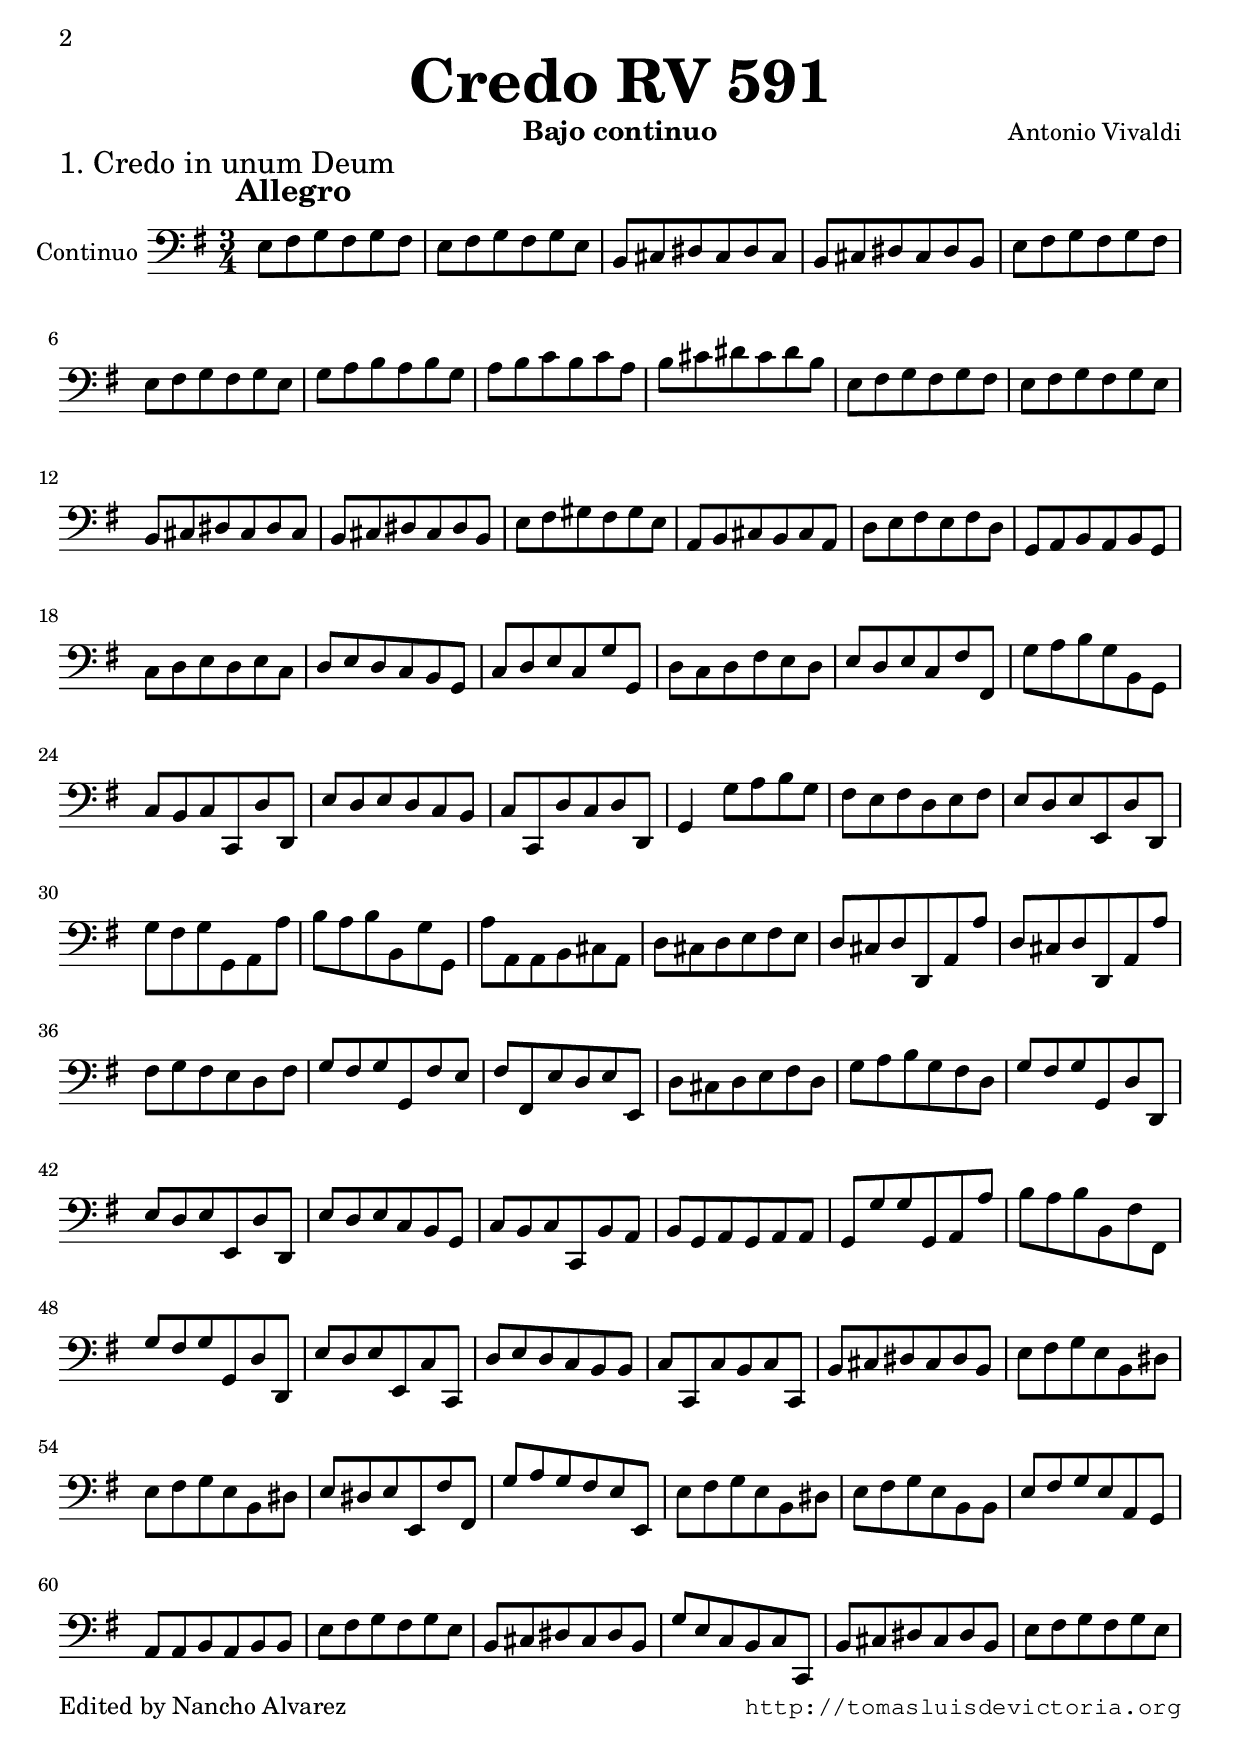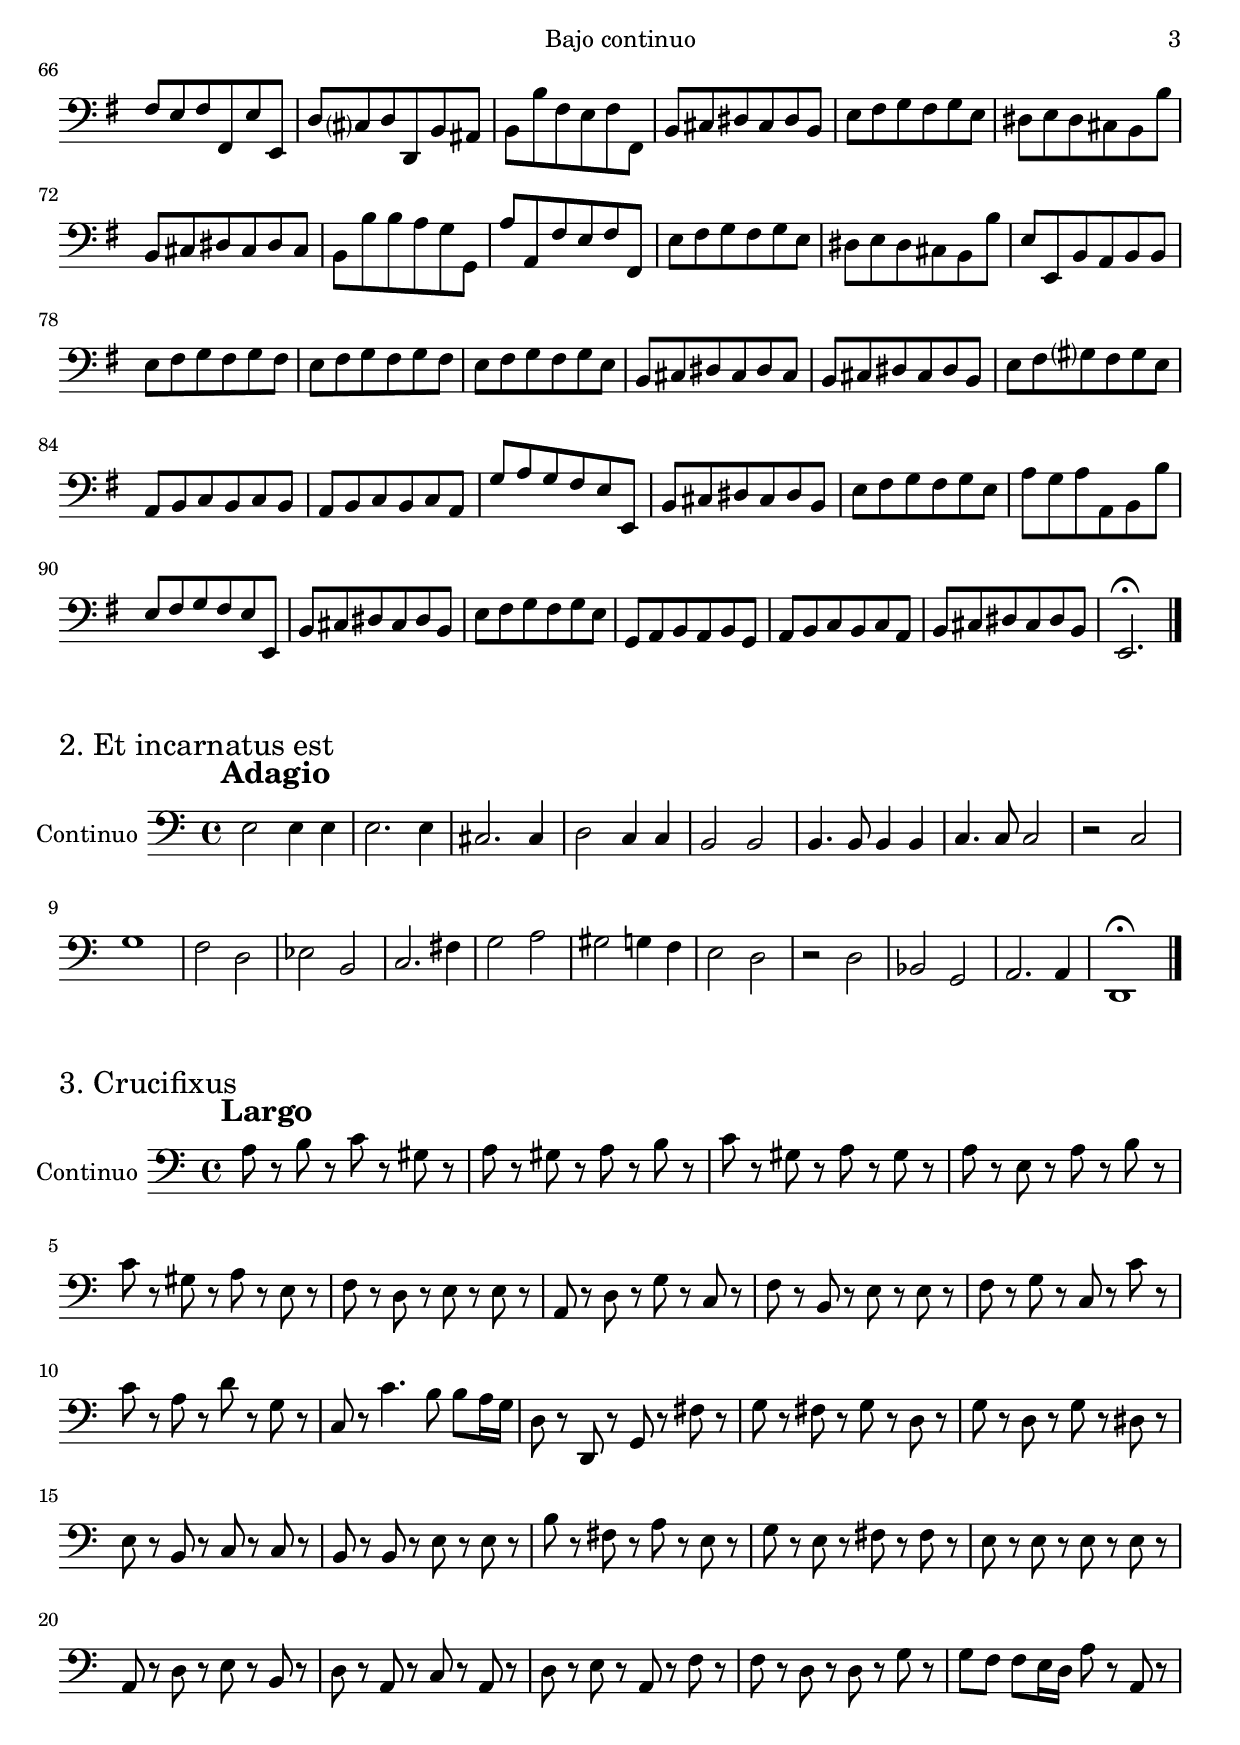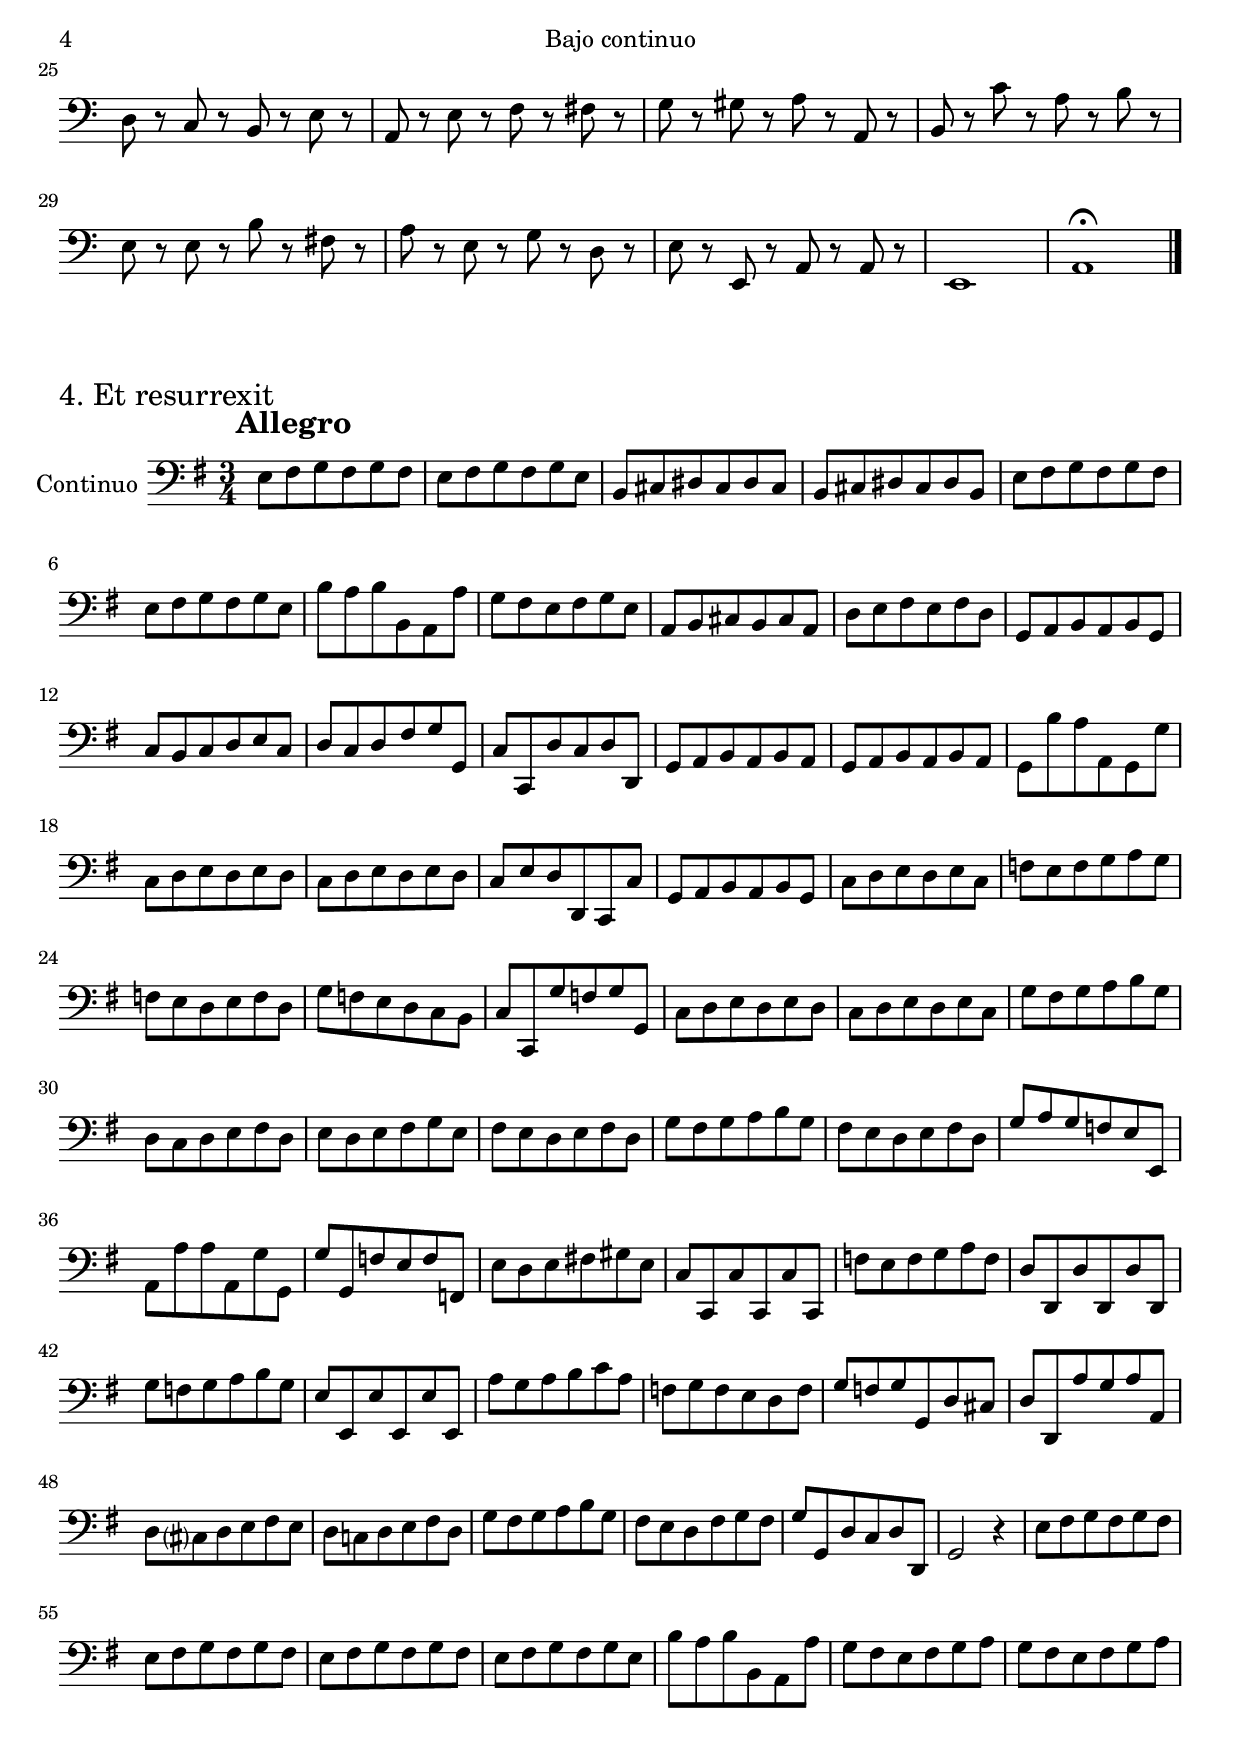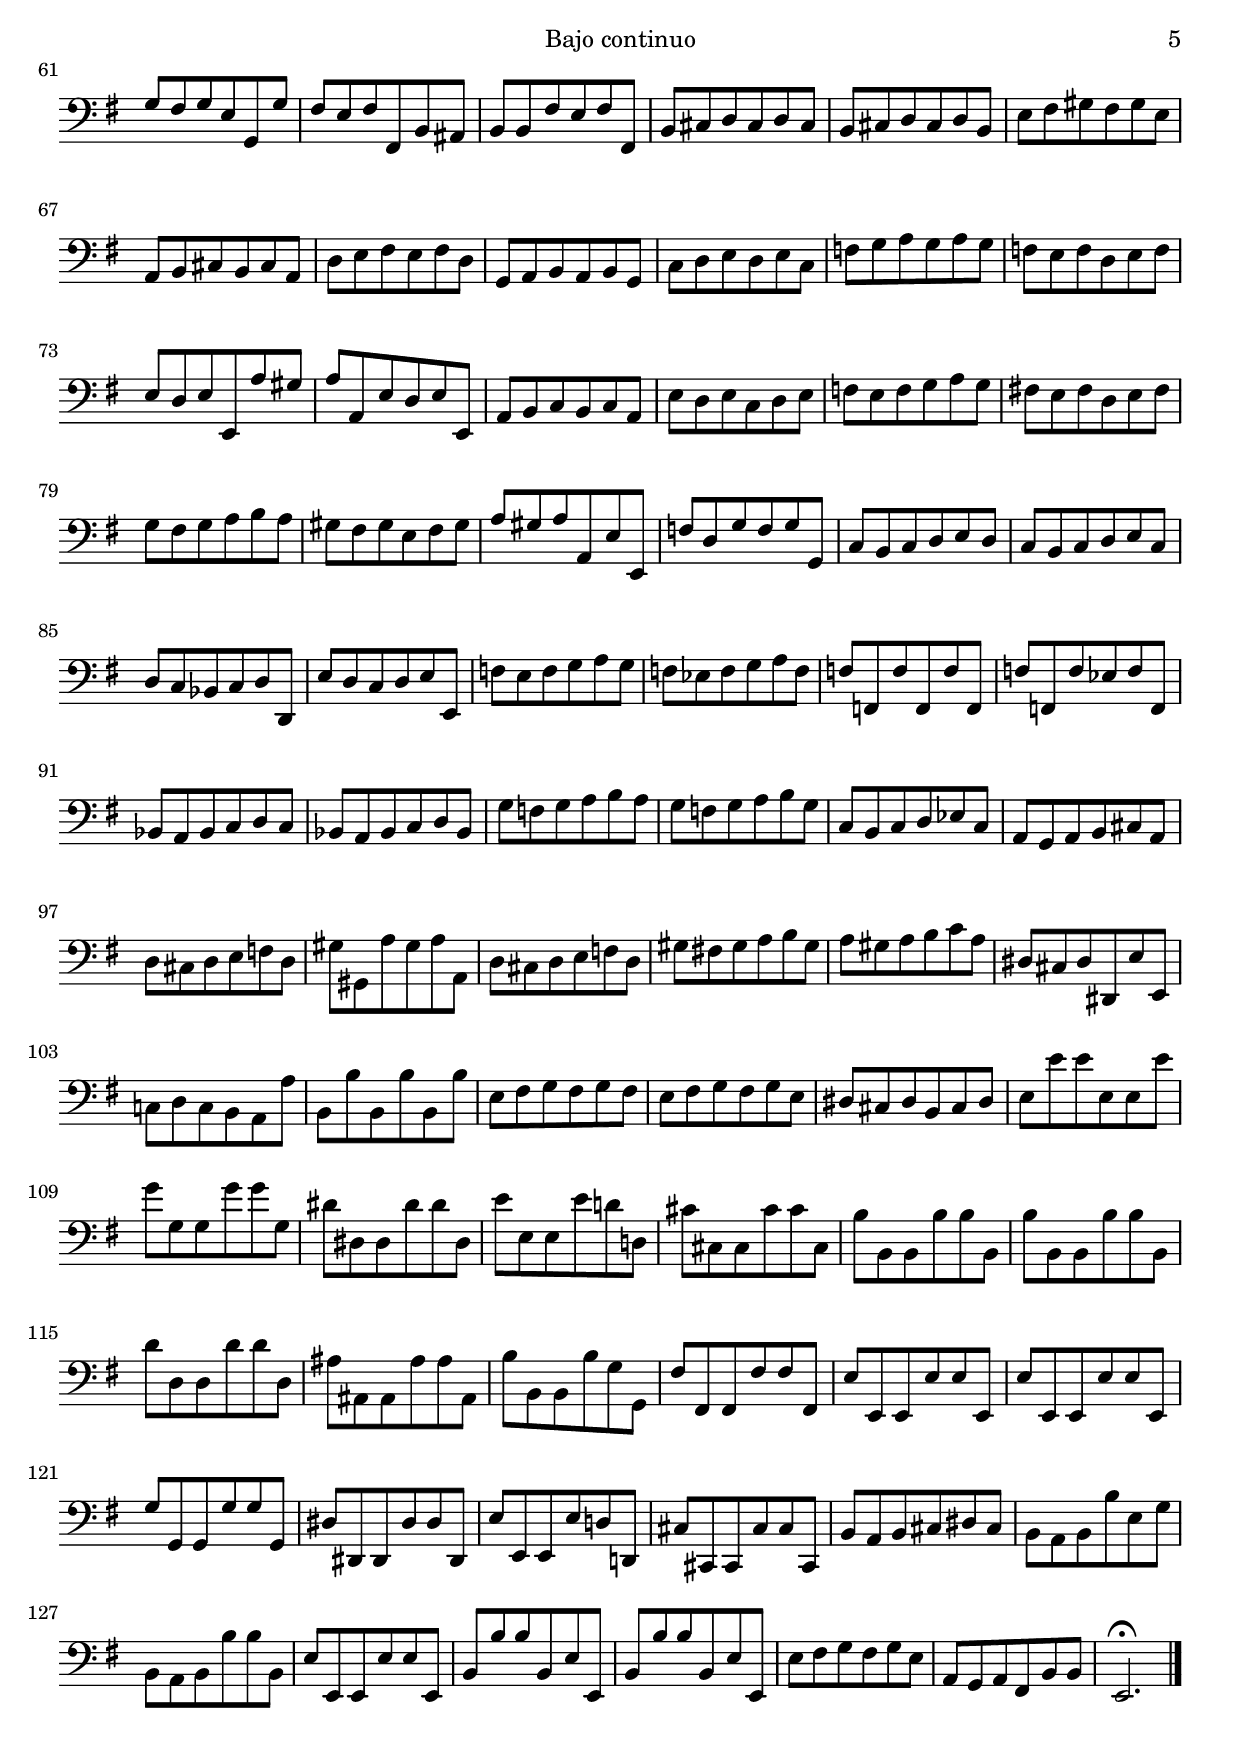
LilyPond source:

\version "2.11.32"

#(set-default-paper-size "a4")
#(set-global-staff-size 21)
#(ly:set-option 'point-and-click #f)
%nomobile

ss=\once \set suggestAccidentals = ##t


\header {
	title=\markup{\bigger \bigger \bigger \bigger "Credo RV 591"}
	%subtitle="para coro y orquesta"
	instrument = "Bajo continuo"
	composer="Antonio Vivaldi"
	%opus="(-)"
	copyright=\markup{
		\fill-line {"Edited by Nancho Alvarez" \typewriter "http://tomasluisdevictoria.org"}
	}
%	tagline=""
}

cello={
	\override TextScript #'padding = #2
	\once \override TextScript #'X-offset = #-2
	s1*0^\markup{\bigger \bigger \bold "Allegro"}
	e8 fis g fis g fis |
	e fis g fis g e |
	b, cis dis cis dis cis |
	b, cis dis cis dis b, |
%5
	e fis g fis g fis |
	e fis g fis g e |
	g a b a b g |
	a b c' b c' a |
	b cis' dis' cis' dis' b |
%10
	e fis g fis g fis |
	e fis g fis g e |
	b, cis dis cis dis cis |
	b, cis dis cis dis b, |
	e fis gis fis gis e |
%15
	a, b, cis b, cis a, |
	d e fis e fis d |
	g, a, b, a, b, g, |
	c d e d e c |
	d e d c b, g, |
%20
	c d e c g g, |
	d c d fis e d |
	e d e c fis fis, |
	g a b g b, g, |
	c b, c c, d d, |
%25
	e d e d c b, |
	c c, d c d d, |
	g,4 g8 a b g |
	fis e fis d e fis |
	e d e e, d d, |
%30
	g fis g g, a, a |
	b a b b, g g, |
	a a, a, b, cis a, |
	d cis d e fis e |
	d cis d d, a, a |
%35
	d cis d d, a, a |
	fis g fis e d fis |
	g fis g g, fis e |
	fis fis, e d e e, |
	d cis d e fis d |
%40
	g a b g fis d |
	g fis g g, d d, |
	e d e e, d d, |
	e d e c b, g, |
	c b, c c, b, a, |
%45
	b, g, a, g, a, a, |
	g, g g g, a, a |
	b a b b, fis fis, |
	g fis g g, d d, |
	e d e e, c c, |
%50
	d e d c b, b, |
	c c, c b, c c, |
	b, cis dis cis dis b, |
	e fis g e b, dis |
	e fis g e b, dis |
%55
	e dis e e, fis fis, |
	g a g fis e e, |
	e fis g e b, dis |
	e fis g e b, b, |
	e fis g e a, g, |
%60
	a, a, b, a, b, b, |
	e fis g fis g e |
	b, cis dis cis dis b, |
	g e c b, c c, |
	b, cis dis cis dis b, |
%65
	e fis g fis g e |
	fis e fis fis, e e, |
	d cis? d d, b, ais, |
	b, b fis e fis fis, |
	b, cis dis cis dis b, |
%70
	e fis g fis g e |
	dis e dis cis b, b |
	b, cis dis cis dis cis |
	b, b b a g g, |
	a a, fis e fis fis, |
%75
	e fis g fis g e |
	dis e dis cis b, b |
	e e, b, a, b, b, |
	e fis g fis g fis |
	e fis g fis g fis |
%80
	e fis g fis g e |
	b, cis dis cis dis cis |
	b, cis dis cis dis b, |
	e fis gis? fis gis e |
	a, b, c b, c b, |
%85
	a, b, c b, c a, |
	g a g fis e e, |
	b, cis dis cis dis b, |
	e fis g fis g e |
	a g a a, b, b |
%90
	e fis g fis e e, |
	b, cis dis cis dis b, |
	e fis g fis g e |
	g, a, b, a, b, g, |
	a, b, c b, c a, |
%95
	b, cis dis cis dis b, |
	e,2.^\fermata	
}


continuo=\figuremode{
\skip 1*3/4*13
<3+>2.
<3+>2.
\skip 1*3/4*10
s4 <5 4> <3>
\skip 1*3/4*2
<6+>2.
%30
s2 <3+ 6>4
<5>2.
<5 4>4 <3+>2
\skip 1*3/4
s2 <3+>4
s2 <3+>4
\skip 1*3/4*2
s4 <6+>2
\skip 1*3/4*13
%52
<3+>2.
\skip 1*3/4*2
s2 <6+>4
\skip 1*3/4*4
%60
s4 <5 4> <3+>
\skip 1*3/4
<3+>2.
s4 <7> <6>
<3+>2.
\skip 1*3/4
<3+>2.
\skip 1*3/4
s4 <5 4> <3+>
\skip 1*3/4*5
s4 <6+>2
\skip 1*3/4*2
s4 <5 4> <3+>
\skip 1*3/4*5
<7 3+>2.
\skip 1*3/4
%85
s2 <6 4+>4
\skip 1*3/4
<5 4>2.
\skip 1*3/4
s2 <3+>4
\skip 1*3/4
<5 4>2.
\skip 1*3/4*4
<3+>2.
}



\score{
	\new Staff <<\new Voice {
		\set Staff.instrumentName = "Continuo "
		\clef "bass"
		\key e \minor
		\time 3/4
		\cello
		\bar "|."
	}
	%\new FiguredBass {\continuo }
	>>
	\header {piece=\markup{\bigger \bigger "1. Credo in unum Deum" }}

}

%%%%%%%%%%%%%%%%%%%%%%%%%%%%%%%%%%%%%%%%%%%%%%%%%%%%%%%%%%%%%%%%

cello={
	\override TextScript #'padding = #2
	\once \override TextScript #'X-offset = #-2
	s1*0^\markup{\bigger \bigger \bold "Adagio"}
	e2 e4 e |
	e2. e4 |
	cis2. cis4 |
	d2 c4 c |
%5
	b,2 b, |
	b,4. b,8 b,4 b, |
	c4. c8 c2 |
	r c |
	g1 |
%10
	f2 d |
	ees b, |
	c2. fis4 |
	g2 a |
	gis g4 f |
%15
	e2 d |
	r d |
	bes, g, |
	a,2. a,4 |
	d,1^\fermata
}


continuo=\figuremode{
<3+>1
s1
s1
<3+>2 <6 4+>
s1
<6 5>
<3->
s1
<5 3>2 <6- 4>
<7 5>4 <6 4-> <6> <6 5>
<9> <8-> <5>2
<9 3->4 <8> s <6 5>
<9 3-> <8> <9 7> <8 6>
<7>2 <6 4+>4 <6>
<7> <6+> s2
s1
s
<5 4>2. <3+>4
<3+>1
}


\score{
	\new Staff<< \new Voice{
		\set Staff.instrumentName="Continuo "
		\clef "bass"
		\time 4/4
		\key a \minor
		\cello
		\bar "|."
	}
	%\new FiguredBass {\continuo}
	>>
	\header {piece=\markup{\bigger \bigger "2. Et incarnatus est" }}

}

%%%%%%%%%%%%%%%%%%%%%%%%%%%%%%%%%%%%%%%%%%%%%%%%%%%%%%%%5


cello={
	\override TextScript #'padding = #2
	\once \override TextScript #'X-offset = #-2
	s1*0^\markup{\bigger \bigger \bold "Largo"}
	a8 r b r c' r gis r |
	a r gis r a r b r |
	c' r gis r a r gis r |
	a r e r a r b r |
%5
	c' r gis r a r e r |
	f r d r e r e r |
	a, r d r g r c r |
	f r b, r e r e r |
	f r g r c r c' r |
%10
	c' r a r d' r g r |
	c r c'4. b8 b a16 g |
	d8 r d, r g, r fis r |
	g r fis r g r d r |
	g r d r g r dis r |
%15
	e r b, r c r c r |
	b, r b, r e r e r |
	b r fis r a r e r |
	g r e r fis r fis r |
	e r e r e r e r |
%20
	a, r d r e r b, r |
	d r a, r c r a, r |
	d r e r a, r f r |
	f r d r d r g r |
	g f f e16 d a8 r a, r |
%25
	d r c r b, r e r |
	a, r e r f r fis r |
	g r gis r a r a, r |
	b, r c' r a r b r |
	e r e r b r fis r |
%30
	a r e r g r d r |
	e r e, r a, r a, r |
	e,1 |
	a,^\fermata
}


continuo=\figuremode{
s1
s
s
s
s
s2 <5 4>4 <3+>
s2 <7>
<7> <7>4 <6>
<6 5>1
s2 <3+>
s2 <4 2>4 <6 3>
<5 4> <3+> s2
s1
s4 <3+> <6>2
s1
<6 4>4 <5 3+> s2
<3+>4 <6!> <3+> <6!>
s2 <7>4 <6+>
s2. <3+>4
<3+> <3!> <3+> <6!>
<3+> <6!> <5>2
<7 5>4 <5 3+> s2
s1
<6 4+>4 <6> <5 4> <3+>
s4 <6 4+> <6> <3+>
s4 <6+> <6> <6+>
<6>2 <6!>4 <5>
<3+>2 <6 5>4 <3+>
<3+>2 <3+>4 <6!>
<3+> <6!> s <6->
<5 4> <3+> s2
<5 4>2. <3+>4 
<3+>1
}

\score{
	\new Staff<<\new Voice{
		\set Staff.instrumentName="Continuo "
		\clef "bass"
		\time 4/4
		\key a \minor
		\cello
		\bar "|."
	}
	%\new FiguredBass{ \continuo }
	>>
	
	\header {piece=\markup{\bigger \bigger "3. Crucifixus" }}

}

%%%%%%%%%%%%%%%%%%%%%%%%%%%%%%%%%%%%%%%%%%%%%%%%%%%%%%%%5


cello={
	\override TextScript #'padding = #2
	\once \override TextScript #'X-offset = #-2
	s1*0^\markup{\bigger \bigger \bold "Allegro"}
	e8 fis g fis g fis |
	e fis g fis g e |
	b, cis dis cis dis cis |
	b, cis dis cis dis b, |
%5
	e fis g fis g fis |
	e fis g fis g e |
	b a b b, a, a |
	g fis e fis g e |
	a, b, cis b, cis a, |
%10
	d e fis e fis d |
	g, a, b, a, b, g, |
	c b, c d e c |
	d c d fis g g, |
	c c, d c d d, |
%15
	g, a, b, a, b, a, |
	g, a, b, a, b, a, |
	g, b a a, g, g |
	c d e d e d |
	c d e d e d |
%20
	c e d d, c, c |
	g, a, b, a, b, g, |
	c d e d e c |
	f e f g a g |
	f e d e f d |
%25
	g f e d c b, |
	c c, g f g g, |
	c d e d e d |
	c d e d e c |
	g fis g a b g |
%30
	d c d e fis d |
	e d e fis g e |
	fis e d e fis d |
	g fis g a b g |
	fis e d e fis d |
%35
	g a g f e e, |
	a, a a a, g g, |
	g g, f e f f, |
	e d e fis! gis e |
	c c, c c, c c, |
%40
	f e f g a f |
	d d, d d, d d, |
	g f g a b g |
	e e, e e, e e, |
	a g a b c' a |
%45
	f g f e d f |
	g f g g, d cis |
	d d, a g a a, |
	d cis? d e fis e |
	d c! d e fis d |
%50
	g fis g a b g |
	fis e d fis g fis |
	g g, d c d d, |
	g,2 r4 |
	e8 fis g fis g fis |
%55
	e fis g fis g fis |
	e fis g fis g fis |
	e fis g fis g e |
	b a b b, a, a |
	g fis e fis g a |
%60
	g fis e fis g a |
	g fis g e g, g |
	fis e fis fis, b, ais, |
	b, b, fis e fis fis, |
	b, cis d cis d cis |
%65
	b, cis d cis d b, |
	e fis gis fis gis e |
	a, b, cis b, cis a, |
	d e fis e fis d |
	g, a, b, a, b, g, |
%70
	c d e d e c |
	f g a g a g |
	f e f d e f |
	e d e e, a gis |
	a a, e d e e, |
%75
	a, b, c b, c a, |
	e d e c d e |
	f e f g a g |
	fis! e fis d e fis |
	g fis g a b a |
%80
	gis fis gis e fis gis |
	a gis a a, e e, |
	f d g f g g, |
	c b, c d e d |
	c b, c d e c |
%85
	d c bes, c d d, |
	e d c d e e, |
	f e f g a g |
	f ees f g a f |
	f f, f f, f f, |
%90
	f f, f ees f f, |
	bes, a, bes, c d c |
	bes, a, bes, c d bes, |
	g f g a b a |
	g f g a b g |
%95
	c b, c d ees c |
	a, g, a, b, cis a, |
	d cis d e f d |
	gis gis, a gis a a, |
	d cis d e f d |
%100
	gis fis! gis a b gis |
	a gis a b c' a |
	dis cis dis dis, e e, |
	c! d c b, a, a |
	b, b b, b b, b |
%105
	e fis g fis g fis |
	e fis g fis g e |
	dis cis dis b, cis dis |
	e e' e' e e e' |
	g' g g g' g' g |
%110
	dis' dis dis dis' dis' dis |
	e' e e e' d'! d! |
	cis' cis cis cis' cis' cis |
	b b, b, b b b, |
	b b, b, b b b, |
%115
	d' d d d' d' d |
	ais ais, ais, ais ais ais, |
	b b, b, b g g, |
	fis fis, fis, fis fis fis, |
	e e, e, e e e, |
%120
	e e, e, e e e, |
	g g, g, g g g, |
	dis dis, dis, dis dis dis, |
	e e, e, e d! d,! |
	cis cis, cis, cis cis cis, |
%125
	b, a, b, cis dis cis |
	b, a, b, b e g |
	b, a, b, b b b, |
	e e, e, e e e, |
	b, b b b, e e, |
%130
	b, b b b, e e, |
	e fis g fis g e |
	a, g, a, fis, b, b, |
	e,2.^\fermata
}


continuo=\figuremode{
s2.
s
s
s
s
s
<3+>2 <6 4>4
s2.
<3+>2.
s
s
s
s
s
s
s
s
s
s
s4 <3!> s
s2.
s
s
s
s
s
s
s
s
s
<7>
<6 5>
s
s
s
s
s4 <7>4. <6>8
<3+>2.
<5>
s
<3!>
s
<5>
s
s
s
s4 <3+>2
<3+>2.
s
s
s
s
s
s
s
s
s
<3+>
s
s
s
<3+>
s4 <3+>2
s2.
s
s
<3+>
<7!>
s
s
s
<6>
<7 3+>
s4 <3+>2
s2.
<6>
s
s
s
s
s2 <6>4
<6 5>2.
s
s
<6- 3!>
<6 5->
s
<7->
<6->2 <6- 4->4
<5 4>4 <3>2
<3!>2.
s
<3!>
<7>
s
<3+>
<3!>
<7 5>4 <3+>2
s2.
s
s
<6>
s
<5 4>4 <3+>2
s2.
s
s
s
s
s
s
s
s
s
s
s
s
<7>4 <6+>2
s2.
s
s
s
s
s4 <6+>2
s2.
s
s
s
<3+>
<3+>
s
s
s
}

\score{
	
	\new Staff <<\new Voice{
		\set Staff.instrumentName = "Continuo "
		\clef "bass"
		\key e \minor
		\time 3/4
		\cello
		\bar "|."
	}
	%\new FiguredBass{\continuo }
	>>
	\header {piece=\markup{\bigger \bigger "4. Et resurrexit" }}

}

%%%%%%%%%%%%%%%%%%%%%%%%%%%%%%%%%%%%%%%%%%%%%%%%%%%%%%%%%%%%%%%%





\layout{ 
	\context {\Score 
		\override BarNumber #'padding = #2 
	}
	\context {\Staff 
			\override VerticalAxisGroup #'minimum-Y-extent = #'(-0 . 5.5)
	}
}

\paper{
	%system-count=22
	%line-width=19.0\cm
	%between-system-padding = 0
	ragged-last-bottom = ##f
	%head-separation = 2\mm
	%foot-separation = 3\mm
	print-first-page-number = ##t
        first-page-number = 2
}